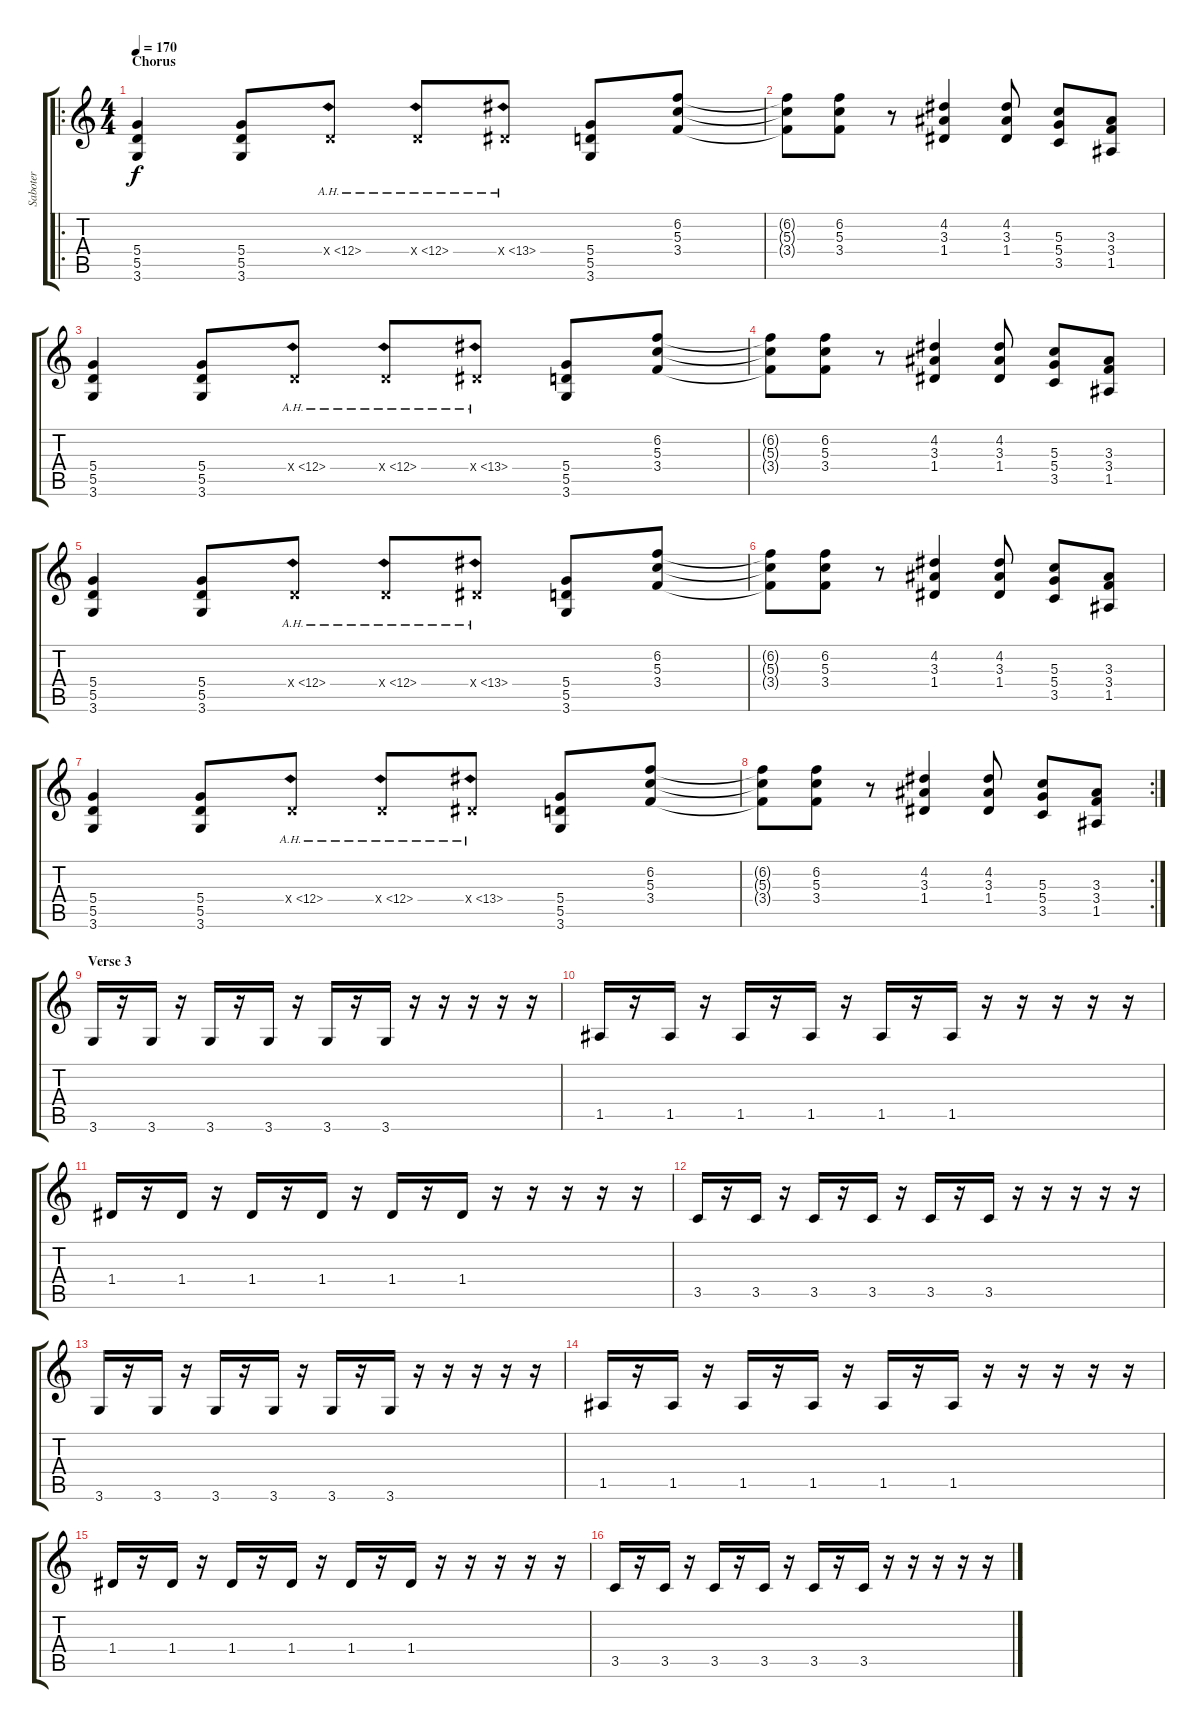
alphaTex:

\track ("Saboter" "Saboter") {instrument distortionguitar}
\staff {score tabs}
\tuning (E4 B3 G3 D3 A2 E2) {hide}
\ro
\ts (4 4)
\section ("" "Chorus")
\tempo 170
\clef g2
\ks c
(5.4 5.5 3.6).4{dy f} (5.4 5.5 3.6).8 0.4{ah 12 x}.8 0.4{ah 12 x}.8 1.4{ah 12 x}.8 (5.4 5.5 3.6).8 (6.2 5.3 3.4).8 |
(6.2{t} 5.3{t} 3.4{t}).8 (6.2 5.3 3.4).8 r.8 (4.2 3.3 1.4).4 (4.2 3.3 1.4).8 (5.3 5.4 3.5).8 (3.3 3.4 1.5).8 |
(5.4 5.5 3.6).4 (5.4 5.5 3.6).8 0.4{ah 12 x}.8 0.4{ah 12 x}.8 1.4{ah 12 x}.8 (5.4 5.5 3.6).8 (6.2 5.3 3.4).8 |
(6.2{t} 5.3{t} 3.4{t}).8 (6.2 5.3 3.4).8 r.8 (4.2 3.3 1.4).4 (4.2 3.3 1.4).8 (5.3 5.4 3.5).8 (3.3 3.4 1.5).8 |
(5.4 5.5 3.6).4 (5.4 5.5 3.6).8 0.4{ah 12 x}.8 0.4{ah 12 x}.8 1.4{ah 12 x}.8 (5.4 5.5 3.6).8 (6.2 5.3 3.4).8 |
(6.2{t} 5.3{t} 3.4{t}).8 (6.2 5.3 3.4).8 r.8 (4.2 3.3 1.4).4 (4.2 3.3 1.4).8 (5.3 5.4 3.5).8 (3.3 3.4 1.5).8 |
(5.4 5.5 3.6).4 (5.4 5.5 3.6).8 0.4{ah 12 x}.8 0.4{ah 12 x}.8 1.4{ah 12 x}.8 (5.4 5.5 3.6).8 (6.2 5.3 3.4).8 |
\rc 2
(6.2{t} 5.3{t} 3.4{t}).8 (6.2 5.3 3.4).8 r.8 (4.2 3.3 1.4).4 (4.2 3.3 1.4).8 (5.3 5.4 3.5).8 (3.3 3.4 1.5).8 |
\section ("" "Verse 3")
3.6.16 r.16 3.6.16 r.16 3.6.16 r.16 3.6.16 r.16 3.6.16 r.16 3.6.16 r.16 r.16 r.16 r.16 r.16 |
1.5.16 r.16 1.5.16 r.16 1.5.16 r.16 1.5.16 r.16 1.5.16 r.16 1.5.16 r.16 r.16 r.16 r.16 r.16 |
1.4.16 r.16 1.4.16 r.16 1.4.16 r.16 1.4.16 r.16 1.4.16 r.16 1.4.16 r.16 r.16 r.16 r.16 r.16 |
3.5.16 r.16 3.5.16 r.16 3.5.16 r.16 3.5.16 r.16 3.5.16 r.16 3.5.16 r.16 r.16 r.16 r.16 r.16 |
3.6.16 r.16 3.6.16 r.16 3.6.16 r.16 3.6.16 r.16 3.6.16 r.16 3.6.16 r.16 r.16 r.16 r.16 r.16 |
1.5.16 r.16 1.5.16 r.16 1.5.16 r.16 1.5.16 r.16 1.5.16 r.16 1.5.16 r.16 r.16 r.16 r.16 r.16 |
1.4.16 r.16 1.4.16 r.16 1.4.16 r.16 1.4.16 r.16 1.4.16 r.16 1.4.16 r.16 r.16 r.16 r.16 r.16 |
3.5.16 r.16 3.5.16 r.16 3.5.16 r.16 3.5.16 r.16 3.5.16 r.16 3.5.16 r.16 r.16 r.16 r.16 r.16
